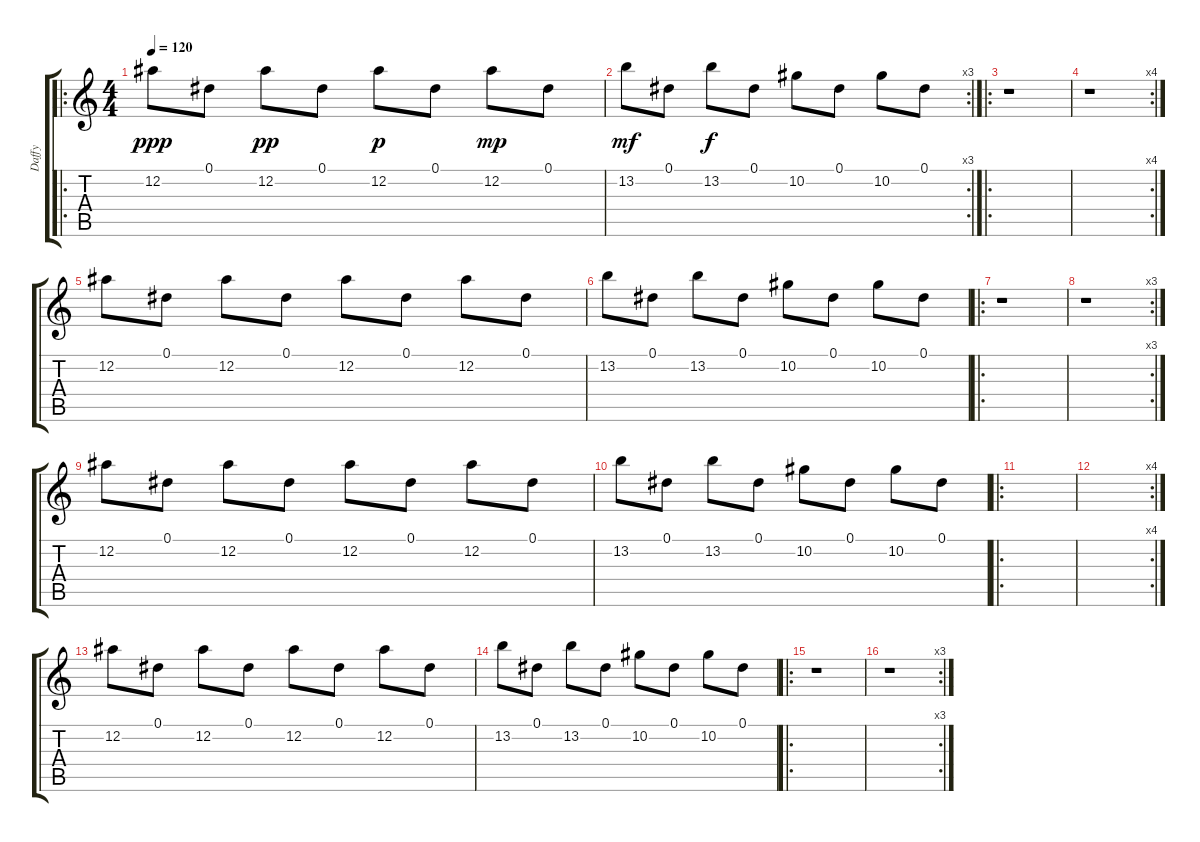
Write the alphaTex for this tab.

\track ("Daffy" "Daffy") {instrument distortionguitar}
\staff {score tabs}
\tuning (Eb4 Bb3 Gb3 Db3 Ab2 Db2) {hide}
\ro
\ts (4 4)
\tempo 120
\clef g2
\ks c
12.2.8{dy ppp instrument distortionguitar} 0.1.8 12.2.8{dy pp} 0.1.8 12.2.8{dy p} 0.1.8 12.2.8{dy mp} 0.1.8 |
\rc 3
13.2.8{dy mf} 0.1.8 13.2.8{dy f} 0.1.8 10.2.8 0.1.8 10.2.8 0.1.8 |
\ro
r.1 |
\rc 4
r.1 |
12.2.8 0.1.8 12.2.8 0.1.8 12.2.8 0.1.8 12.2.8 0.1.8 |
13.2.8 0.1.8 13.2.8 0.1.8 10.2.8 0.1.8 10.2.8 0.1.8 |
\ro
r.1 |
\rc 3
r.1 |
12.2.8 0.1.8 12.2.8 0.1.8 12.2.8 0.1.8 12.2.8 0.1.8 |
13.2.8 0.1.8 13.2.8 0.1.8 10.2.8 0.1.8 10.2.8 0.1.8 |
\ro
|
\rc 4
|
12.2.8 0.1.8 12.2.8 0.1.8 12.2.8 0.1.8 12.2.8 0.1.8 |
13.2.8 0.1.8 13.2.8 0.1.8 10.2.8 0.1.8 10.2.8 0.1.8 |
\ro
r.1 |
\rc 3
r.1
